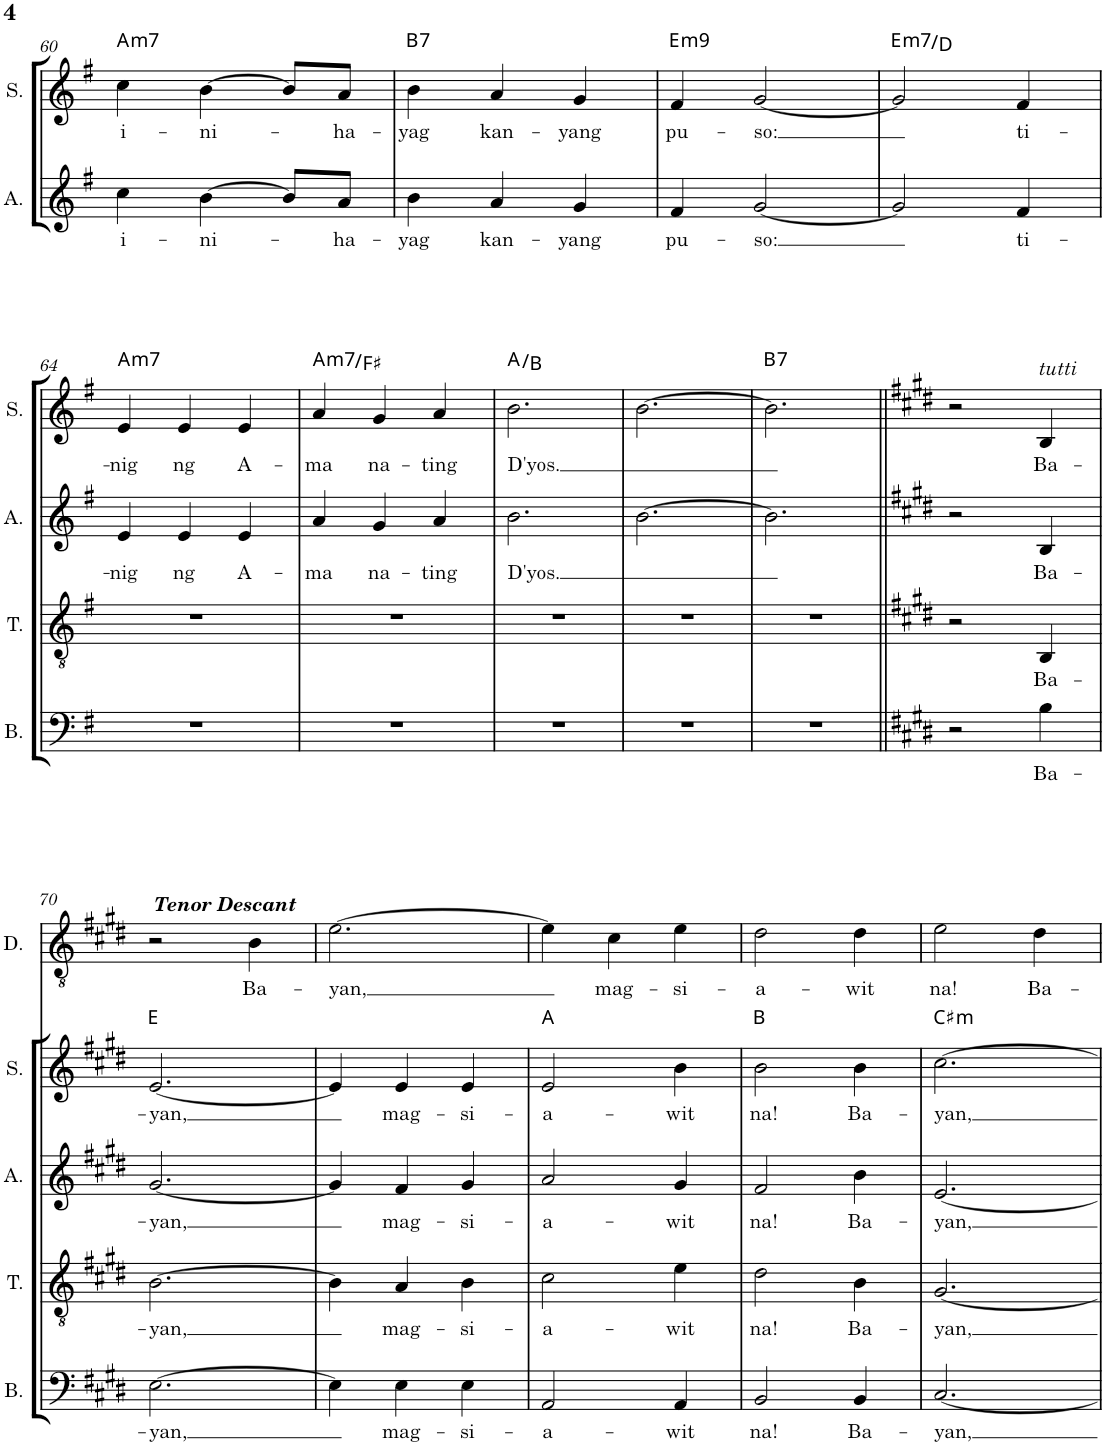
**kern	**text	**kern	**text	**kern	**text	**kern	**text	**harte	**kern	**text
*part5	*part5	*part4	*part4	*part3	*part3	*part2	*part2	*part2	*part1	*part1
*staff5	*staff5	*staff4	*staff4	*staff3	*staff3	*staff2	*staff2	*	*staff1	*staff1
*I"Bass	*	*I"Tenor	*	*I"Alto	*	*I"Soprano	*	*	*I"Descant	*
*I'B.	*	*I'T.	*	*I'A.	*	*I'S.	*	*	*I'D.	*
!!LO:PB:g=z
*clefF4	*	*clefGv2	*	*clefG2	*	*clefG2	*	*	*clefGv2	*
*k[f#]	*	*k[f#]	*	*k[f#]	*	*k[f#]	*	*	*k[f#]	*
*M3/4	*	*M3/4	*	*M3/4	*	*M3/4	*	*	*M3/4	*
=60	=60	=60	=60	=60	=60	=60	=60	=60	=60	=60
!	!	!	!	!	!LO:LY:b	!	!LO:LY:b	!LO:H:kt=m7	!	!
2.r	.	2.r	.	4cc\	i-	4cc\	i-	A:min7	2.r	.
!	!	!	!	!	!LO:LY:b	!	!LO:LY:b	!	!	!
.	.	.	.	[4b\	-ni-	[4b\	-ni-	.	.	.
.	.	.	.	8b/L]	.	8b/L]	.	.	.	.
!	!	!	!	!	!LO:LY:b	!	!LO:LY:b	!	!	!
.	.	.	.	8a/J	-ha-	8a/J	-ha-	.	.	.
=61	=61	=61	=61	=61	=61	=61	=61	=61	=61	=61
!	!	!	!	!	!LO:LY:b	!	!LO:LY:b	!LO:H:kt=7	!	!
2.r	.	2.r	.	4b\	-yag	4b\	-yag	B:7	2.r	.
!	!	!	!	!	!LO:LY:b	!	!LO:LY:b	!	!	!
.	.	.	.	4a/	kan-	4a/	kan-	.	.	.
!	!	!	!	!	!LO:LY:b	!	!LO:LY:b	!	!	!
.	.	.	.	4g/	-yang	4g/	-yang	.	.	.
=62	=62	=62	=62	=62	=62	=62	=62	=62	=62	=62
!	!	!	!	!	!LO:LY:b	!	!LO:LY:b	!LO:H:kt=m9	!	!
2.r	.	2.r	.	4f#/	pu-	4f#/	pu-	E:min9	2.r	.
!	!	!	!	!	!LO:LY:b	!	!LO:LY:b	!	!	!
.	.	.	.	[2g/	-so:	[2g/	-so:	.	.	.
=63	=63	=63	=63	=63	=63	=63	=63	=63	=63	=63
!	!	!	!	!	!	!	!	!LO:H:kt=m7	!	!
2.r	.	2.r	.	2g/]	.	2g/]	.	E:min7/b7	2.r	.
!	!	!	!	!	!LO:LY:b	!	!LO:LY:b	!	!	!
.	.	.	.	4f#/	ti-	4f#/	ti-	.	.	.
!!LO:LB:g=z
=64	=64	=64	=64	=64	=64	=64	=64	=64	=64	=64
!	!	!	!	!	!LO:LY:b	!	!LO:LY:b	!LO:H:kt=m7	!	!
2.r	.	2.r	.	4e/	-nig	4e/	-nig	A:min7	2.r	.
!	!	!	!	!	!LO:LY:b	!	!LO:LY:b	!	!	!
.	.	.	.	4e/	ng	4e/	ng	.	.	.
!	!	!	!	!	!LO:LY:b	!	!LO:LY:b	!	!	!
.	.	.	.	4e/	A-	4e/	A-	.	.	.
=65	=65	=65	=65	=65	=65	=65	=65	=65	=65	=65
!	!	!	!	!	!LO:LY:b	!	!LO:LY:b	!LO:H:kt=m7	!	!
2.r	.	2.r	.	4a/	-ma	4a/	-ma	A:min7/6	2.r	.
!	!	!	!	!	!LO:LY:b	!	!LO:LY:b	!	!	!
.	.	.	.	4g/	na-	4g/	na-	.	.	.
!	!	!	!	!	!LO:LY:b	!	!LO:LY:b	!	!	!
.	.	.	.	4a/	-ting	4a/	-ting	.	.	.
=66	=66	=66	=66	=66	=66	=66	=66	=66	=66	=66
!	!	!	!	!	!LO:LY:b	!	!LO:LY:b	!	!	!
2.r	.	2.r	.	2.b\	D'yos.	2.b\	D'yos.	A:maj/2	2.r	.
=67	=67	=67	=67	=67	=67	=67	=67	=67	=67	=67
2.r	.	2.r	.	[2.b\	.	[2.b\	.	.	2.r	.
=68	=68	=68	=68	=68	=68	=68	=68	=68	=68	=68
!	!	!	!	!	!	!	!	!LO:H:kt=7	!	!
2.r	.	2.r	.	2.b\]	.	2.b\]	.	B:7	2.r	.
=69||	=69||	=69||	=69||	=69||	=69||	=69||	=69||	=69||	=69||	=69||
*k[f#c#g#d#]	*	*k[f#c#g#d#]	*	*k[f#c#g#d#]	*	*k[f#c#g#d#]	*	*	*k[f#c#g#d#]	*
2r	.	2r	.	2r	.	2r	.	.	2.r	.
!	!	!	!	!	!	!LO:TX:a:i:t=tutti	!	!	!	!
!	!LO:LY:b	!	!LO:LY:b	!	!LO:LY:b	!	!LO:LY:b	!	!	!
4B\	Ba-	4BB/	Ba-	4B/	Ba-	4B/	Ba-	.	.	.
!!LO:LB:g=z
=70	=70	=70	=70	=70	=70	=70	=70	=70	=70	=70
!	!	!	!	!	!	!	!	!	!LO:TX:a:Bi:t=Tenor Descant	!
!	!LO:LY:b	!	!LO:LY:b	!	!LO:LY:b	!	!LO:LY:b	!	!	!
[2.E\	-yan,	[2.B\	-yan,	[2.g#/	-yan,	[2.e/	-yan,	E:maj	2r	.
!	!	!	!	!	!	!	!	!	!	!LO:LY:b
.	.	.	.	.	.	.	.	.	4B\	Ba-
=71	=71	=71	=71	=71	=71	=71	=71	=71	=71	=71
!	!	!	!	!	!	!	!	!	!	!LO:LY:b
4E\]	.	4B\]	.	4g#/]	.	4e/]	.	.	[2.e\	-yan,
!	!LO:LY:b	!	!LO:LY:b	!	!LO:LY:b	!	!LO:LY:b	!	!	!
4E\	mag-	4A/	mag-	4f#/	mag-	4e/	mag-	.	.	.
!	!LO:LY:b	!	!LO:LY:b	!	!LO:LY:b	!	!LO:LY:b	!	!	!
4E\	-si-	4B\	-si-	4g#/	-si-	4e/	-si-	.	.	.
=72	=72	=72	=72	=72	=72	=72	=72	=72	=72	=72
!	!LO:LY:b	!	!LO:LY:b	!	!LO:LY:b	!	!LO:LY:b	!	!	!
2AA/	-a-	2c#\	-a-	2a/	-a-	2e/	-a-	A:maj	4e\]	.
!	!	!	!	!	!	!	!	!	!	!LO:LY:b
.	.	.	.	.	.	.	.	.	4c#\	mag-
!	!LO:LY:b	!	!LO:LY:b	!	!LO:LY:b	!	!LO:LY:b	!	!	!LO:LY:b
4AA/	-wit	4e\	-wit	4g#/	-wit	4b\	-wit	.	4e\	-si-
=73	=73	=73	=73	=73	=73	=73	=73	=73	=73	=73
!	!LO:LY:b	!	!LO:LY:b	!	!LO:LY:b	!	!LO:LY:b	!	!	!LO:LY:b
2BB/	na!	2d#\	na!	2f#/	na!	2b\	na!	B:maj	2d#\	-a-
!	!LO:LY:b	!	!LO:LY:b	!	!LO:LY:b	!	!LO:LY:b	!	!	!LO:LY:b
4BB/	Ba-	4B\	Ba-	4b\	Ba-	4b\	Ba-	.	4d#\	-wit
=74	=74	=74	=74	=74	=74	=74	=74	=74	=74	=74
!	!LO:LY:b	!	!LO:LY:b	!	!LO:LY:b	!	!LO:LY:b	!LO:H:kt=m	!	!LO:LY:b
[2.C#/	-yan,	[2.G#/	-yan,	[2.e/	-yan,	[2.cc#\	-yan,	C#:min	2e\	na!
!	!	!	!	!	!	!	!	!	!	!LO:LY:b
.	.	.	.	.	.	.	.	.	4d#\	Ba-
=	=	=	=	=	=	=	=	=	=	=
*-	*-	*-	*-	*-	*-	*-	*-	*-	*-	*-
